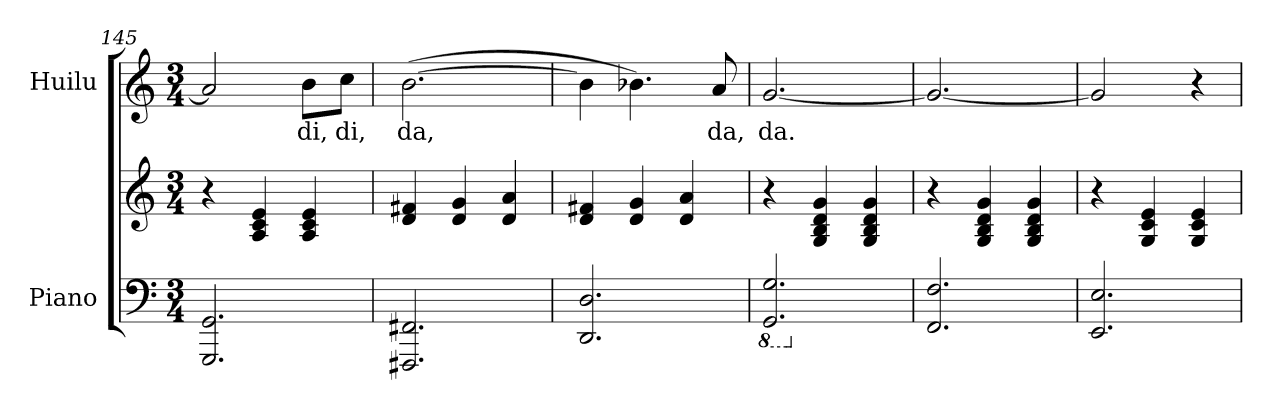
**kern	**kern	**kern	**text
*part2	*part2	*part1	*part1
*staff3	*staff2	*staff1	*staff1
*I"Piano	*	*I"Huilu	*
*I'Pno	*	*	*
!!LO:PB:g=z
*clefF4	*clefG2	*clefG2	*
*k[]	*k[]	*k[]	*
*M3/4	*M3/4	*M3/4	*
=145	=145	=145	=145
2.GGG/ 2.GG/	4r	2a/]	.
.	4A/ 4c/ 4e/	.	.
.	4A/ 4c/ 4e/	8b\L	di,
.	.	8cc\J	di,
=146	=146	=146	=146
2.FFF#X/ 2.FF#X/	4d/ 4f#X/	([2.b\	da,
.	4d/ 4g/	.	.
.	4d/ 4a/	.	.
=147	=147	=147	=147
2.DD/ 2.D/	4d/ 4f#X/	4b\]	.
.	4d/ 4g/	4.b-X\)	.
.	4d/ 4a/	.	.
.	.	8a/	da,
=148	=148	=148	=148
*8ba	*	*	*
2.GGG/ 2.GG/	4r	[2.g/	da.
.	4G/ 4B/ 4d/ 4g/	.	.
.	4G/ 4B/ 4d/ 4g/	.	.
=149	=149	=149	=149
*X8ba	*	*	*
2.FF/ 2.F/	4r	2.g/_	.
.	4G/ 4B/ 4d/ 4g/	.	.
.	4G/ 4B/ 4d/ 4g/	.	.
=150	=150	=150	=150
2.EE/ 2.E/	4r	2g/]	.
.	4G/ 4c/ 4e/	.	.
.	4G/ 4c/ 4e/	4r	.
=	=	=	=
*-	*-	*-	*-
